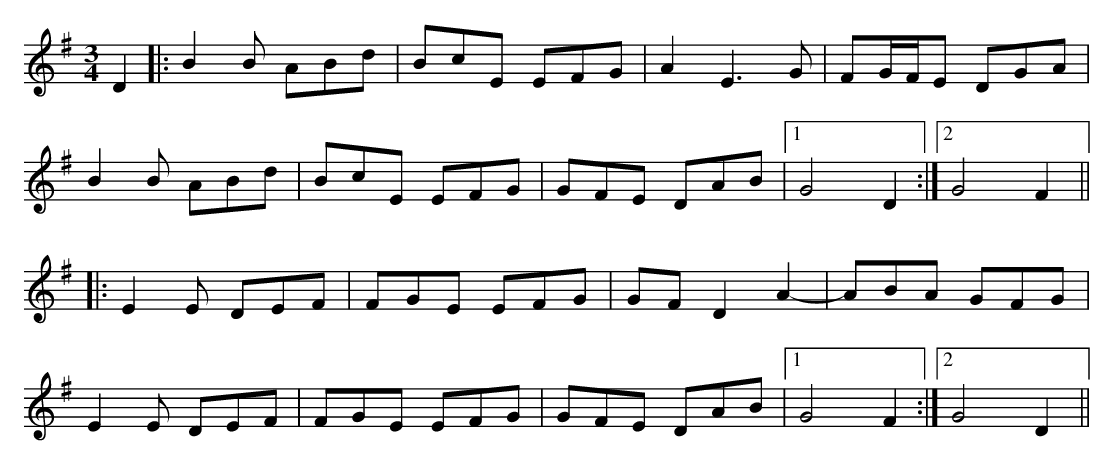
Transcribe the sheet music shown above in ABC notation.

X:1
M:3/4
K:G
D2|:B2 B ABd|BcE EFG|A2 E3 G|FG/F/E DGA|
B2 B ABd|BcE EFG|GFE DAB|1 G4 D2:|2 G4 F2||
|:E2 E DEF|FGE EFG|GF D2 A2-|ABA GFG|
E2 E DEF|FGE EFG|GFE DAB|1 G4 F2:|2 G4 D2||
